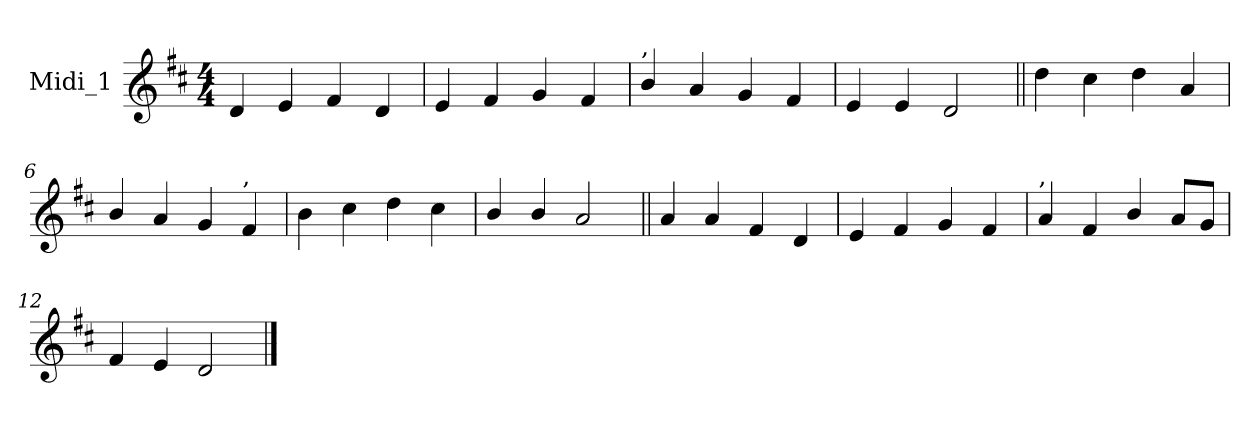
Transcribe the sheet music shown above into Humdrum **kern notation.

**kern
*part1
*staff1
*I"Midi_1
*clefG2
*k[f#c#]
*D:
*M4/4
=1
4d
4e
4f#
4d
=2
4e
4f#
4g
4f#
=3
!LO:TX:a:t=,
4b/
4a
4g
4f#
=4
4e
4e
2d
!!LO:LB:g=z
=5||
4dd
4cc#
4dd
4a
=6
4b/
4a
4g
!LO:TX:a:t=,
4f#
=7
4b
4cc#
4dd
4cc#
=8
4b/
4b/
2a
!!LO:LB:g=z
=9||
4a
4a
4f#
4d
=10
4e
4f#
4g
4f#
=11
!LO:TX:a:t=,
4a
4f#
4b/
8aL
8gJ
=12
4f#
4e
2d
==
*-
